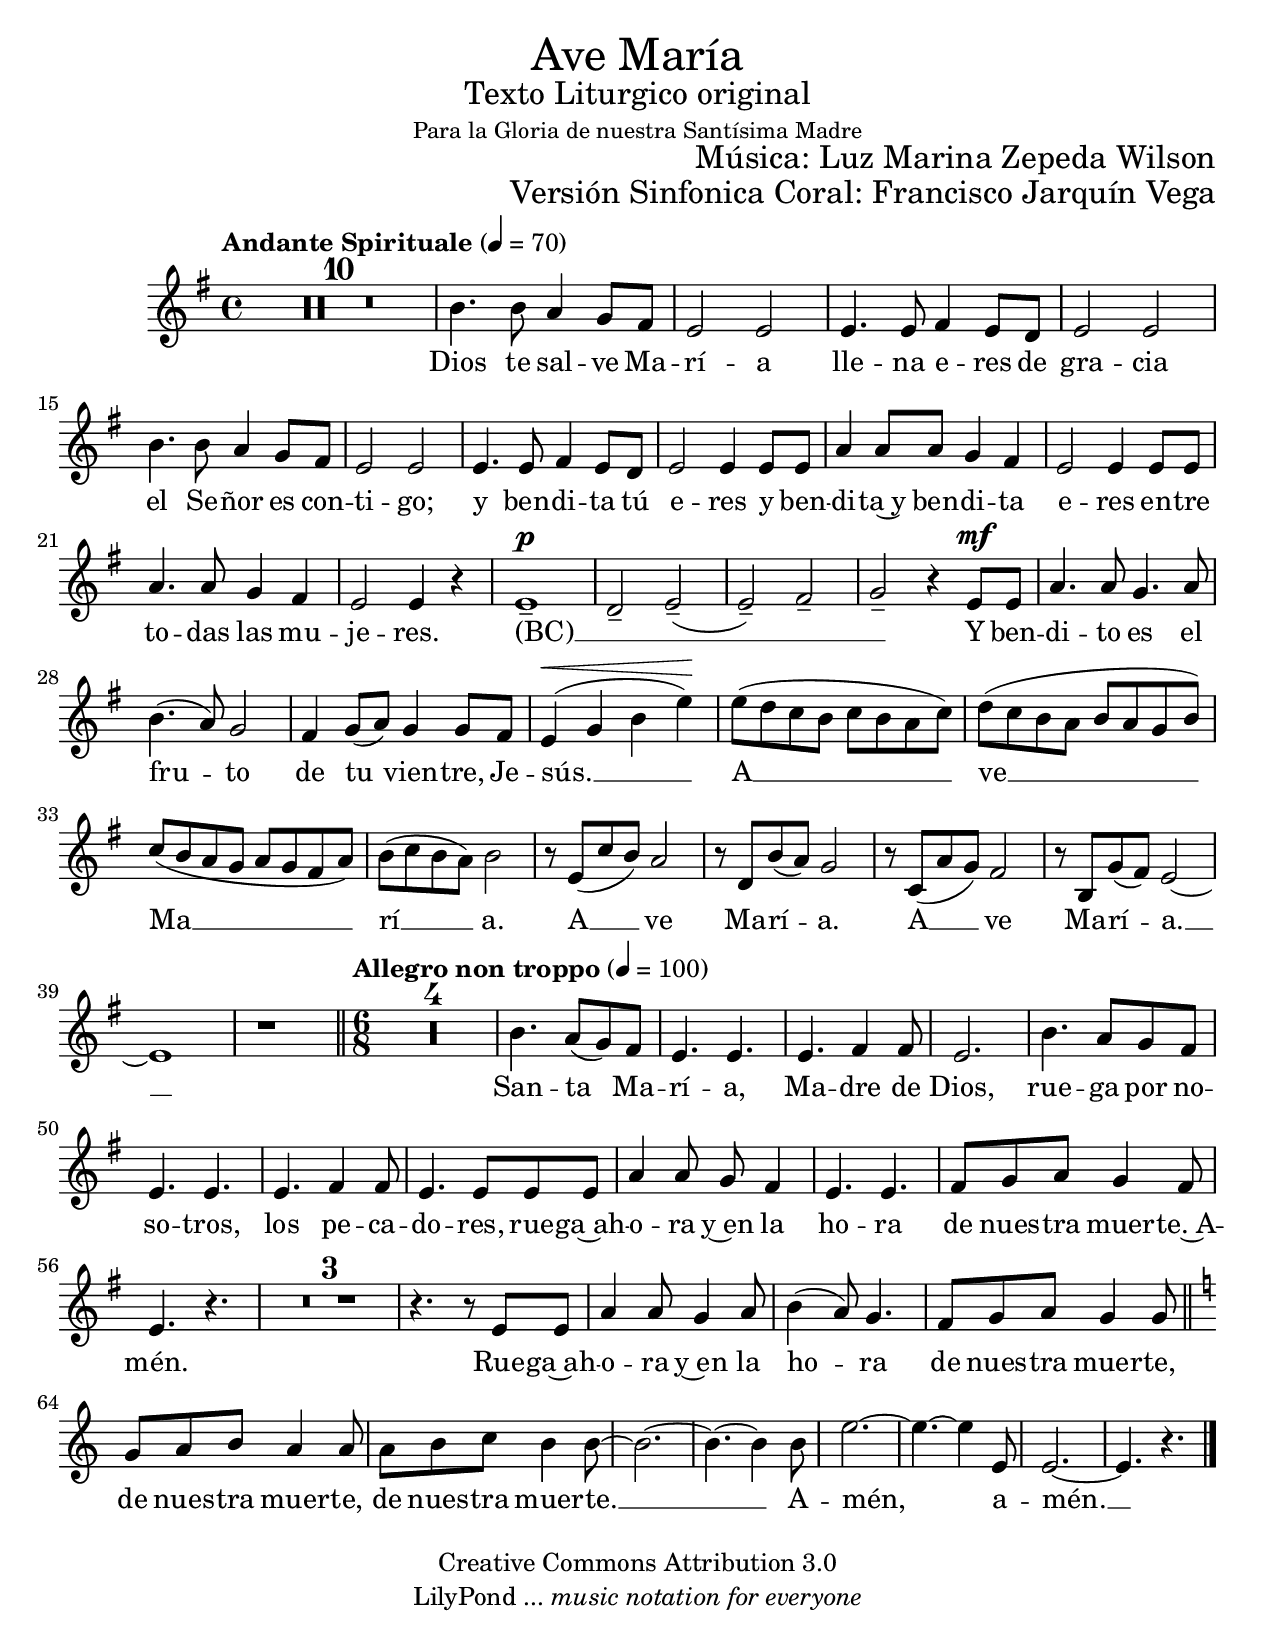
% ****************************************************************
%	Ave Maria - Soprano
%	by serach.sam@
% ****************************************************************
\language "espanol"
\version "2.19.49"

#(set-global-staff-size 22)

% --- Parametro globales
global = {
  \tempo "Andante Spirituale" 4=70
  \key mi \minor
  \time 4/4
  s1*40
  \bar "||"
  \tempo "Allegro non troppo" 4=100
  \time 6/8
  s2.*23
  \bar "||"
  \key la \minor
  s2.*8
  \bar "|."
}

\markup { \fill-line { \center-column { \fontsize #5 "Ave María" \fontsize #2 "Texto Liturgico original" \small "Para la Gloria de nuestra Santísima Madre" } } }
\markup { \fill-line { " " \fontsize #2 "Música: Luz Marina Zepeda Wilson"  } }
\markup { \fill-line { " " \fontsize #2 "Versión Sinfonica Coral: Francisco Jarquín Vega"  } }
\header {
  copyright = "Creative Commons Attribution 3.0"
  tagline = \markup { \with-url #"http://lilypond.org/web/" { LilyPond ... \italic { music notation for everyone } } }
  breakbefore = ##t
}

% --- Musica
soprano = \relative do'' {
  \compressFullBarRests
  \dynamicUp
  R1*10				| %10
  si4. si8 la4 sol8 fas		| %11
  mi2 mi				| %12
  mi4. mi8 fas4 mi8 re		| %13
  mi2 mi				| %14
  si'4. si8 la4 sol8 fas		| %15
  mi2 mi				| %16
  mi4. mi8 fas4 mi8 re		| %17
  mi2 mi4 mi8 mi			| %18
  la4 la8 la sol4 fas		| %19
  mi2 mi4 mi8 mi			| %20
  la4. la8 sol4 fas		| %21
  mi2 mi4 r			| %22
  mi1--\p 			| %23
  re2-- mi--(			| %24
  mi2--) fas--			| %25
  sol2-- r4 mi8\mf mi		| %26
  la4. la8 sol4. la8		| %27
  si4.( la8) sol2		| %28
  fas4 sol8( la) sol4 sol8 fas	| %29
  mi4\<( sol si mi\!)		| %30
  mi8( re do si do si la do)	| %31
  re8( do si la si la sol si)	| %32
  do8( si la sol la sol fas la)	| %33
  si8( do si la) si2		| %34
  r8 mi,( do' si) la2		| %35
  r8 re, si'( la) sol2		| %36
  r8 do,( la' sol) fas2		| %37
  r8 si, sol'( fas) mi2~		| %38
  mi1				| %39
  r1				| %40
  R2.*4				| %44
  si'4. la8( sol) fas		| %45
  mi4. mi			| %46
  mi4. fas4 fas8			| %47
  mi2.				| %48
  si'4. la8 sol fas		| %49
  mi4. mi			| %50
  mi4. fas4 fas8			| %51
  mi4. mi8 mi mi			| %52
  la4 la8 sol fas4		| %53
  mi4. mi			| %54
  fas8 sol la sol4 fas8		| %55
  mi4. r				| %56
  R2.*3				| %59
  r4. r8 mi8 mi			| %60
  la4 la8 sol4 la8		| %61
  si4( la8) sol4.		| %62
  fas8 sol la sol4 sol8		| %63
  sol8 la si la4 la8		| %64
  la8 si do si4 si8~		| %65
  si2.~				| %66
  si4.~ si4 si8			| %67
  mi2.~				| %68
  mi4.~ mi4 mi,8			| %69
  mi2.~				| %70
  mi4. r				| %71
}

% --- Letra
letra = \lyricmode {
  Dios te sal -- ve Ma -- rí -- a
  lle -- na e -- res de gra -- cia
  el Se -- ñor es con -- ti -- go;
  y ben -- di -- ta tú e -- res
  y ben -- di -- ta~y ben -- di -- ta e -- res
  en -- tre to -- das las mu -- je -- res.
  (BC) __ _ _ _ _
  Y ben -- di -- to es el fru -- to
  de tu vien -- tre, Je -- sús. __
  A __ ve __ Ma __ rí __ a.
  A __ ve Ma -- rí -- a.
  A __ ve Ma -- rí -- a. __
  San -- ta Ma -- rí -- a, Ma -- dre de Dios,
  rue -- ga por no -- so -- tros, los pe -- ca -- do -- res,
  rue -- ga~ah -- o -- ra y~en la ho -- ra
  de nues -- tra muer -- te.~A -- mén.
  Rue -- ga~ah -- o -- ra y~en la ho -- ra
  de nues -- tra muer -- te, de nues -- tra muer -- te,
  de nues -- tra muer -- te. __ A -- mén, a -- mén. __
}

\score {
  <<
    \new Staff <<
      \new Voice = "voz" << \global \soprano >>
      \new Lyrics \lyricsto "voz" \letra
    >>
  >>
  \midi {}
  \layout {}
}

\paper {
  #(set-paper-size "letter")
}